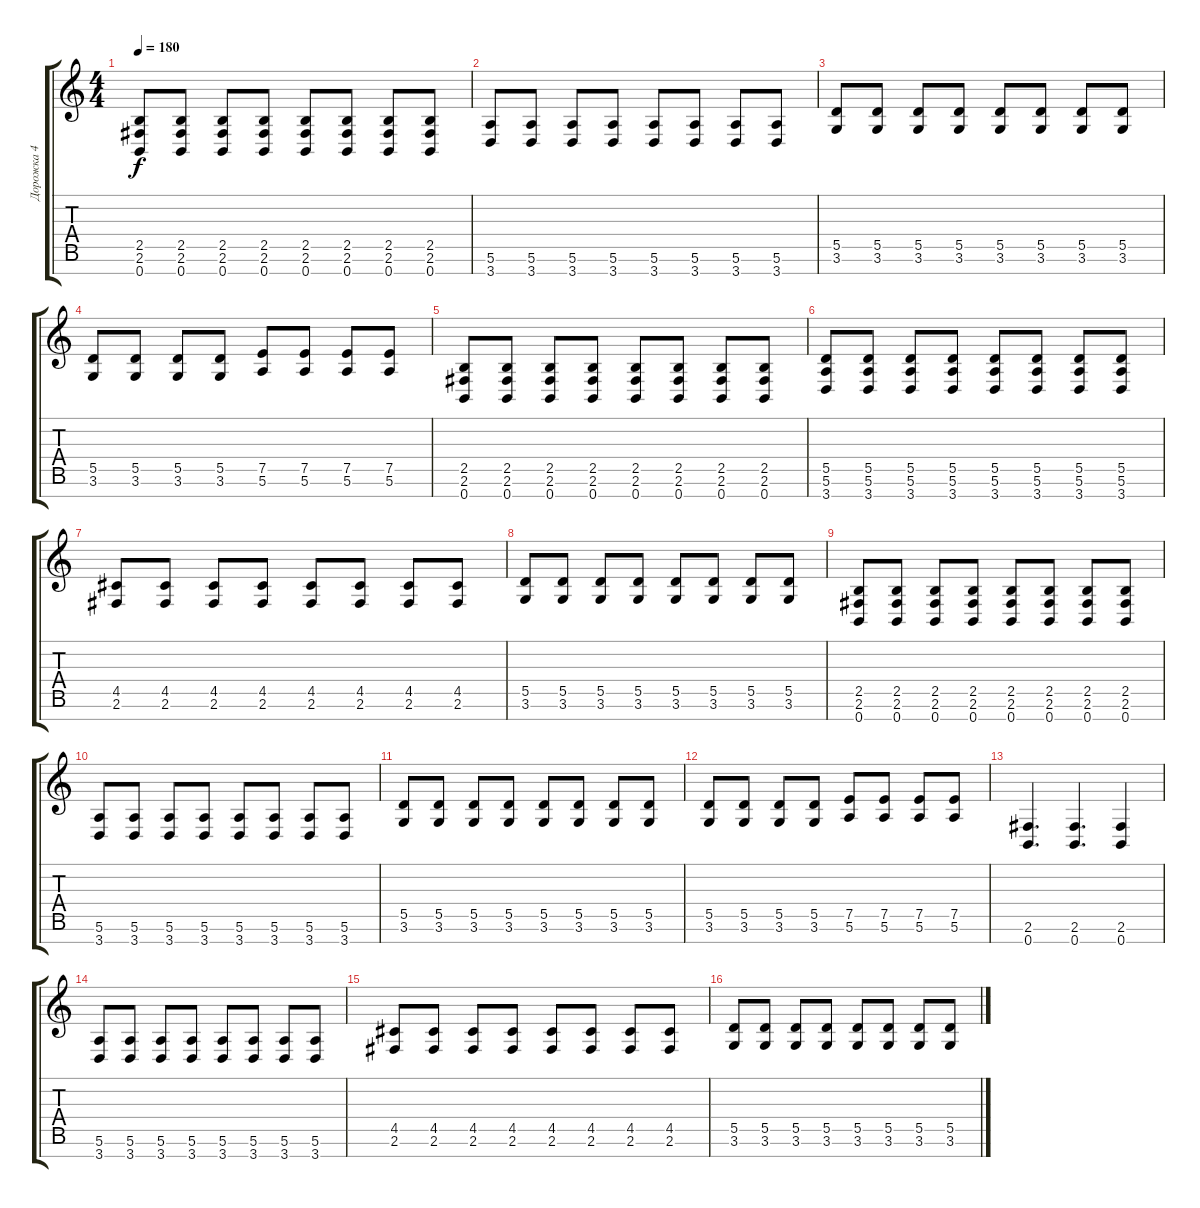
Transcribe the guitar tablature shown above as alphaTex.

\track ("Дорожка 4" "Дорожка 4") {instrument distortionguitar}
\staff {score tabs}
\tuning (E4 B3 G3 D3 A2 E2 B1) {hide}
\ts (4 4)
\tempo 180
\clef g2
\ks c
(2.5 2.6 0.7).8{dy f} (2.5 2.6 0.7).8 (2.5 2.6 0.7).8 (2.5 2.6 0.7).8 (2.5 2.6 0.7).8 (2.5 2.6 0.7).8 (2.5 2.6 0.7).8 (2.5 2.6 0.7).8 |
(5.6 3.7).8 (5.6 3.7).8 (5.6 3.7).8 (5.6 3.7).8 (5.6 3.7).8 (5.6 3.7).8 (5.6 3.7).8 (5.6 3.7).8 |
(5.5 3.6).8 (5.5 3.6).8 (5.5 3.6).8 (5.5 3.6).8 (5.5 3.6).8 (5.5 3.6).8 (5.5 3.6).8 (5.5 3.6).8 |
(5.5 3.6).8 (5.5 3.6).8 (5.5 3.6).8 (5.5 3.6).8 (7.5 5.6).8 (7.5 5.6).8 (7.5 5.6).8 (7.5 5.6).8 |
(2.5 2.6 0.7).8 (2.5 2.6 0.7).8 (2.5 2.6 0.7).8 (2.5 2.6 0.7).8 (2.5 2.6 0.7).8 (2.5 2.6 0.7).8 (2.5 2.6 0.7).8 (2.5 2.6 0.7).8 |
(5.5 5.6 3.7).8 (5.5 5.6 3.7).8 (5.5 5.6 3.7).8 (5.5 5.6 3.7).8 (5.5 5.6 3.7).8 (5.5 5.6 3.7).8 (5.5 5.6 3.7).8 (5.5 5.6 3.7).8 |
(4.5 2.6).8 (4.5 2.6).8 (4.5 2.6).8 (4.5 2.6).8 (4.5 2.6).8 (4.5 2.6).8 (4.5 2.6).8 (4.5 2.6).8 |
(5.5 3.6).8 (5.5 3.6).8 (5.5 3.6).8 (5.5 3.6).8 (5.5 3.6).8 (5.5 3.6).8 (5.5 3.6).8 (5.5 3.6).8 |
(2.5 2.6 0.7).8 (2.5 2.6 0.7).8 (2.5 2.6 0.7).8 (2.5 2.6 0.7).8 (2.5 2.6 0.7).8 (2.5 2.6 0.7).8 (2.5 2.6 0.7).8 (2.5 2.6 0.7).8 |
(5.6 3.7).8 (5.6 3.7).8 (5.6 3.7).8 (5.6 3.7).8 (5.6 3.7).8 (5.6 3.7).8 (5.6 3.7).8 (5.6 3.7).8 |
(5.5 3.6).8 (5.5 3.6).8 (5.5 3.6).8 (5.5 3.6).8 (5.5 3.6).8 (5.5 3.6).8 (5.5 3.6).8 (5.5 3.6).8 |
(5.5 3.6).8 (5.5 3.6).8 (5.5 3.6).8 (5.5 3.6).8 (7.5 5.6).8 (7.5 5.6).8 (7.5 5.6).8 (7.5 5.6).8 |
(2.6 0.7).4{d} (2.6 0.7).4{d} (2.6 0.7).4 |
(5.6 3.7).8 (5.6 3.7).8 (5.6 3.7).8 (5.6 3.7).8 (5.6 3.7).8 (5.6 3.7).8 (5.6 3.7).8 (5.6 3.7).8 |
(4.5 2.6).8 (4.5 2.6).8 (4.5 2.6).8 (4.5 2.6).8 (4.5 2.6).8 (4.5 2.6).8 (4.5 2.6).8 (4.5 2.6).8 |
(5.5 3.6).8 (5.5 3.6).8 (5.5 3.6).8 (5.5 3.6).8 (5.5 3.6).8 (5.5 3.6).8 (5.5 3.6).8 (5.5 3.6).8
